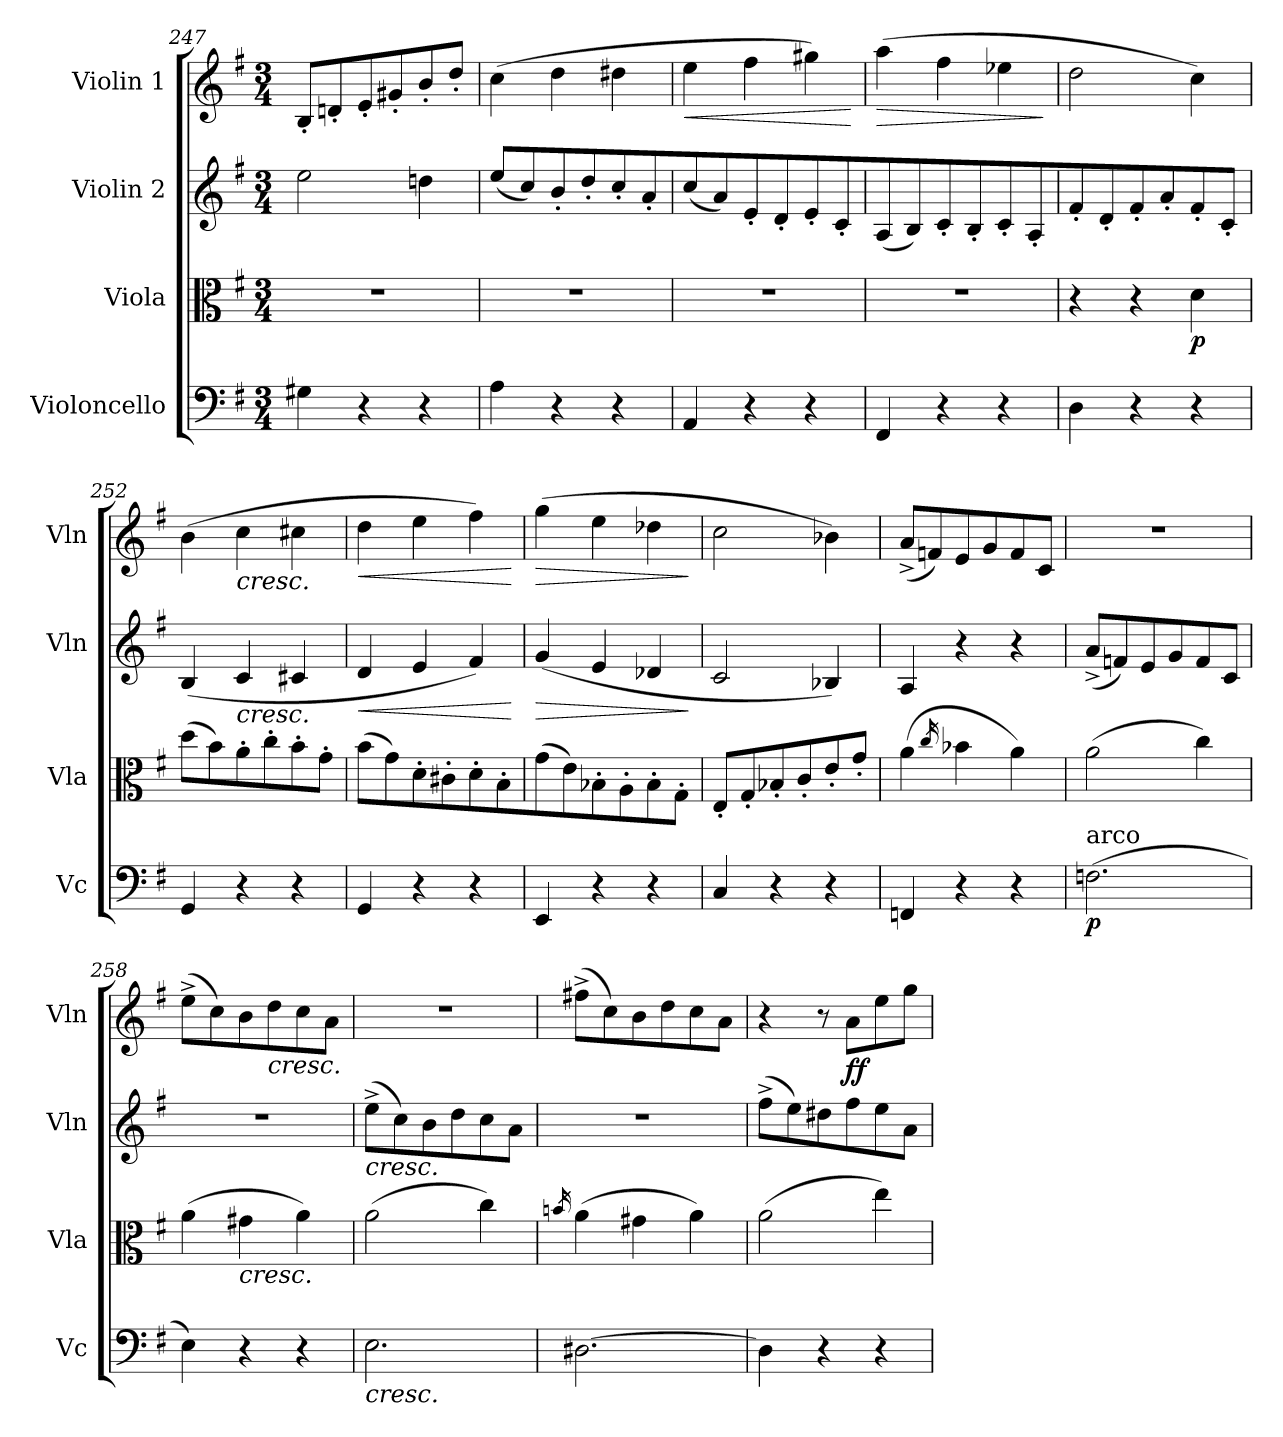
**kern	**dynam	**kern	**dynam	**kern	**dynam	**kern	**dynam
*part4	*part4	*part3	*part3	*part2	*part2	*part1	*part1
*staff4	*staff4	*staff3	*staff3	*staff2	*staff2	*staff1	*staff1
*I"Violoncello	*	*I"Viola	*	*I"Violin 2	*	*I"Violin 1	*
*I'Vc	*	*I'Vla	*	*I'Vln	*	*I'Vln	*
*clefF4	*	*clefC3	*	*clefG2	*	*clefG2	*
*k[f#]	*	*k[f#]	*	*k[f#]	*	*k[f#]	*
*M3/4	*	*M3/4	*	*M3/4	*	*M3/4	*
=247	=247	=247	=247	=247	=247	=247	=247
4G#X\	.	2.r	.	2ee\	.	8B'/	.
.	.	.	.	.	.	8dn'/	.
4r	.	.	.	.	.	8e'/	.
.	.	.	.	.	.	8g#X'/	.
4r	.	.	.	4ddn\	.	8b'/	.
.	.	.	.	.	.	8dd'/J	.
=248	=248	=248	=248	=248	=248	=248	=248
4A\	.	2.r	.	(8ee/L	.	(4cc\	.
.	.	.	.	8cc/)	.	.	.
4r	.	.	.	8b'/	.	4dd\	.
.	.	.	.	8dd'/	.	.	.
4r	.	.	.	8cc'/	.	4dd#X\	.
.	.	.	.	8a'/	.	.	.
=249	=249	=249	=249	=249	=249	=249	=249
!	!	!	!	!	!	!	!LO:HP:b
4AA/	.	2.r	.	(8cc/	.	4ee\	<
.	.	.	.	8a/)	.	.	.
4r	.	.	.	8e'/	.	4ff#\	.
.	.	.	.	8d'/	.	.	.
4r	.	.	.	8e'/	.	4gg#X\)	.
.	.	.	.	8c'/	.	.	.
.	.	.	.	.	.	.	[
=250	=250	=250	=250	=250	=250	=250	=250
!	!	!	!	!	!	!	!LO:HP:b
4FF#/	.	2.r	.	(8A/	.	(4aa\	>
.	.	.	.	8B/)	.	.	.
4r	.	.	.	8c'/	.	4ff#\	.
.	.	.	.	8B'/	.	.	.
4r	.	.	.	8c'/	.	4ee-X\	.
.	.	.	.	8A'/	.	.	.
.	.	.	.	.	.	.	]
=251	=251	=251	=251	=251	=251	=251	=251
4D\	.	4r	.	8f#'/	.	2dd\	.
.	.	.	.	8d'/	.	.	.
4r	.	4r	.	8f#'/	.	.	.
.	.	.	.	8a'/	.	.	.
!	!	!	!LO:DY:b	!	!	!	!
4r	.	4d\	p	8f#'/	.	4cc\)	.
.	.	.	.	8c'/J	.	.	.
=252	=252	=252	=252	=252	=252	=252	=252
4GG/	.	(8dd\L	.	(4B/	.	(4b\	.
.	.	8b\)	.	.	.	.	.
!	!	!	!	!	!	!LO:TX:b:i:t=cresc.	!
!	!	!	!	!LO:TX:b:i:t=cresc.	!	!	!
4r	.	8a'\	.	4c/	.	4cc\	.
.	.	8cc'\	.	.	.	.	.
4r	.	8b'\	.	4c#X/	.	4cc#X\	.
.	.	8g'\J	.	.	.	.	.
!!LO:LB:g=z
=253	=253	=253	=253	=253	=253	=253	=253
!	!	!	!	!	!LO:HP:b	!	!LO:HP:b
4GG/	.	(8b\L	.	4d/	<	4dd\	<
.	.	8g\)	.	.	.	.	.
4r	.	8d'\	.	4e/	.	4ee\	.
.	.	8c#X'\	.	.	.	.	.
4r	.	8d'\	.	4f#/)	.	4ff#\)	.
.	.	8B'\	.	.	.	.	.
.	.	.	.	.	[	.	[
=254	=254	=254	=254	=254	=254	=254	=254
!	!	!	!	!	!LO:HP:b	!	!LO:HP:b
4EE/	.	(8g\	.	(4g/	>	(4gg\	>
.	.	8e\)	.	.	.	.	.
4r	.	8B-X'\	.	4e/	.	4ee\	.
.	.	8A'\	.	.	.	.	.
4r	.	8B-'\	.	4d-X/	.	4dd-X\	.
.	.	8G'\J	.	.	.	.	.
.	.	.	.	.	]	.	]
!!LO:PB:g=z
=255	=255	=255	=255	=255	=255	=255	=255
4C/	.	8E'/L	.	2c/	.	2cc\	.
.	.	8G'/	.	.	.	.	.
4r	.	8B-X'/	.	.	.	.	.
.	.	8c'/	.	.	.	.	.
4r	.	8e'/	.	4B-X/)	.	4b-X\)	.
.	.	8g'/J	.	.	.	.	.
=256	=256	=256	=256	=256	=256	=256	=256
4FFn/	.	(4a\	.	4A/	.	(8a^/L	.
.	.	.	.	.	.	8fn/)	.
.	.	16qcc/	.	.	.	.	.
4r	.	4b-X\	.	4r	.	8e/	.
.	.	.	.	.	.	8g/	.
4r	.	4a\)	.	4r	.	8f/	.
.	.	.	.	.	.	8c/J	.
=257	=257	=257	=257	=257	=257	=257	=257
!LO:TX:a:t=arco	!	!	!	!	!	!	!
!	!LO:DY:b	!	!	!	!	!	!
(2.Fn\	p	(2a\	.	(8a^/L	.	2.r	.
.	.	.	.	8fn/)	.	.	.
.	.	.	.	8e/	.	.	.
.	.	.	.	8g/	.	.	.
.	.	4cc\)	.	8f/	.	.	.
.	.	.	.	8c/J	.	.	.
=258	=258	=258	=258	=258	=258	=258	=258
4E\)	.	(4a\	.	2.r	.	(8ee^\L	.
.	.	.	.	.	.	8cc\)	.
!	!	!LO:TX:b:i:t=cresc.	!	!	!	!	!
4r	.	4g#X\	.	.	.	8b\	.
!	!	!	!	!	!	!LO:TX:b:i:t=cresc.	!
.	.	.	.	.	.	8dd\	.
4r	.	4a\)	.	.	.	8cc\	.
.	.	.	.	.	.	8a\J	.
=259	=259	=259	=259	=259	=259	=259	=259
!	!	!	!	!LO:TX:b:i:t=cresc.	!	!	!
!LO:TX:b:i:t=cresc.	!	!	!	!	!	!	!
2.E\	.	(2a\	.	(8ee^\L	.	2.r	.
.	.	.	.	8cc\)	.	.	.
.	.	.	.	8b\	.	.	.
.	.	.	.	8dd\	.	.	.
.	.	4cc\)	.	8cc\	.	.	.
.	.	.	.	8a\J	.	.	.
=260	=260	=260	=260	=260	=260	=260	=260
.	.	16qbn/	.	.	.	.	.
[2.D#X\	.	(4a\	.	2.r	.	(8ff#X^\L	.
.	.	.	.	.	.	8cc\)	.
.	.	4g#X\	.	.	.	8b\	.
.	.	.	.	.	.	8dd\	.
.	.	4a\)	.	.	.	8cc\	.
.	.	.	.	.	.	8a\J	.
=261	=261	=261	=261	=261	=261	=261	=261
4D#\]	.	(2a\	.	(8ff#^\L	.	4r	.
.	.	.	.	8ee\)	.	.	.
4r	.	.	.	8dd#X\	.	8r	.
!	!	!	!	!	!	!	!LO:DY:b
.	.	.	.	8ff#\	.	8a\L	ff
4r	.	4ee\)	.	8ee\	.	8ee\	.
.	.	.	.	8a\J	.	8gg\J	.
=	=	=	=	=	=	=	=
*-	*-	*-	*-	*-	*-	*-	*-
